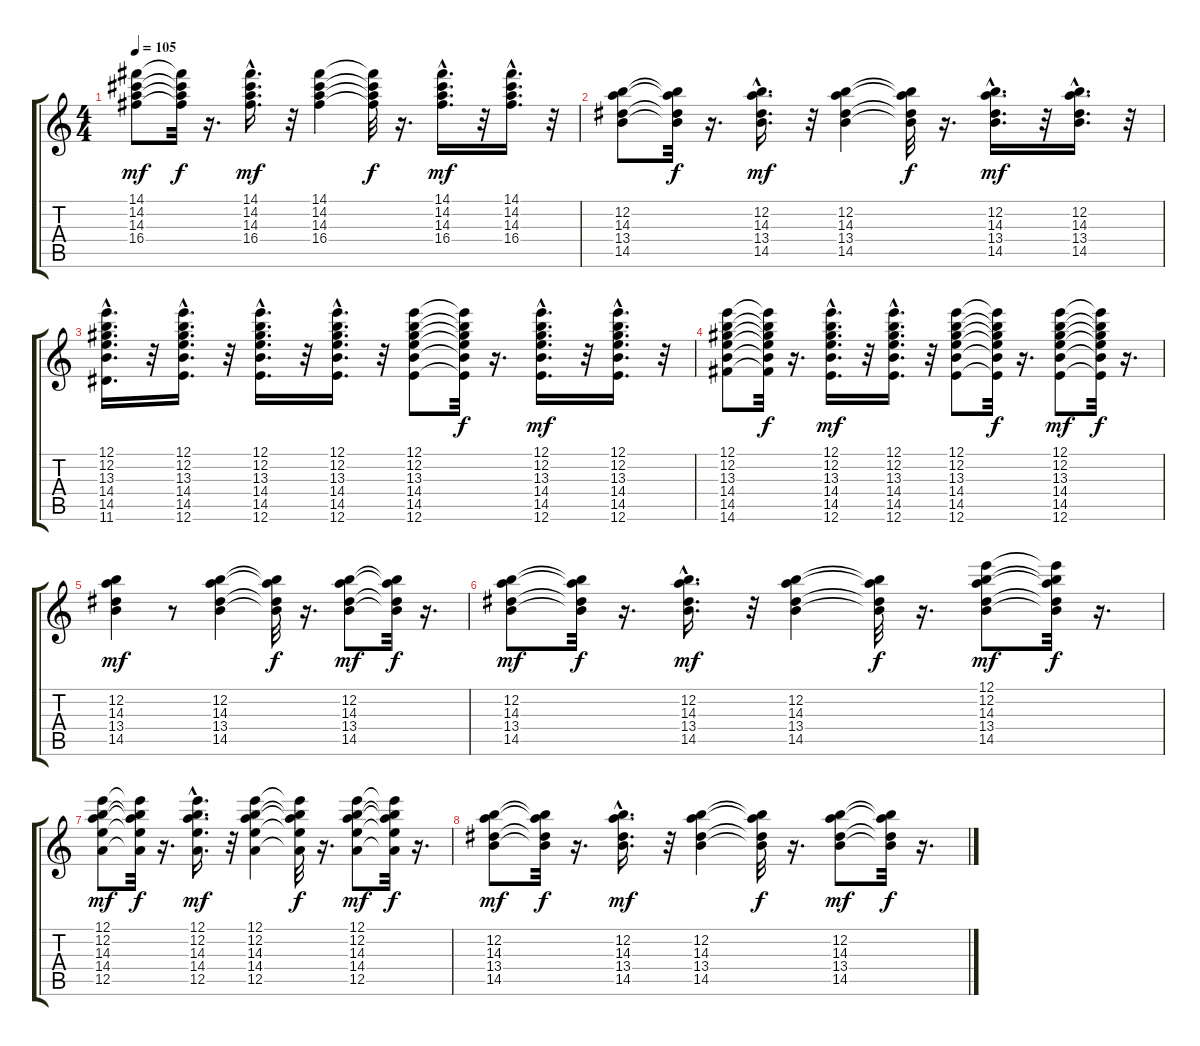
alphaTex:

\track "" {instrument acousticguitarnylon}
\staff {score tabs}
\tuning (E4 B3 G3 D3 A2 E2) {hide}
\ts (4 4)
\tempo 105
\clef g2
\ks c
(14.1 14.2 14.3 16.4).8{dy mf} (14.1{t} 14.2{t} 14.3{t} 16.4{t}).32{dy f} r.16{d} (14.1{hac} 14.2{hac} 14.3{hac} 16.4{hac}).16{d dy mf} r.32 (14.1 14.2 14.3 16.4).4 (14.1{t} 14.2{t} 14.3{t} 16.4{t}).32{dy f} r.16{d} (14.1{hac} 14.2{hac} 14.3{hac} 16.4{hac}).16{d dy mf} r.32 (14.1{hac} 14.2{hac} 14.3{hac} 16.4{hac}).16{d} r.32 |
(12.2 14.3 13.4 14.5).8 (12.2{t} 14.3{t} 13.4{t} 14.5{t}).32{dy f} r.16{d} (12.2{hac} 14.3{hac} 13.4{hac} 14.5{hac}).16{d dy mf} r.32 (12.2 14.3 13.4 14.5).4 (12.2{t} 14.3{t} 13.4{t} 14.5{t}).32{dy f} r.16{d} (12.2{hac} 14.3{hac} 13.4{hac} 14.5{hac}).16{d dy mf} r.32 (12.2{hac} 14.3{hac} 13.4{hac} 14.5{hac}).16{d} r.32 |
(12.1{hac} 12.2{hac} 13.3{hac} 14.4{hac} 14.5{hac} 11.6{hac}).16{d} r.32 (12.1{hac} 12.2{hac} 13.3{hac} 14.4{hac} 14.5{hac} 12.6{hac}).16{d} r.32 (12.1{hac} 12.2{hac} 13.3{hac} 14.4{hac} 14.5{hac} 12.6{hac}).16{d} r.32 (12.1{hac} 12.2{hac} 13.3{hac} 14.4{hac} 14.5{hac} 12.6{hac}).16{d} r.32 (12.1 12.2 13.3 14.4 14.5 12.6).8 (12.1{t} 12.2{t} 13.3{t} 14.4{t} 14.5{t} 12.6{t}).32{dy f} r.16{d} (12.1{hac} 12.2{hac} 13.3{hac} 14.4{hac} 14.5{hac} 12.6{hac}).16{d dy mf} r.32 (12.1{hac} 12.2{hac} 13.3{hac} 14.4{hac} 14.5{hac} 12.6{hac}).16{d} r.32 |
(12.1 12.2 13.3 14.4 14.5 14.6).8 (12.1{t} 12.2{t} 13.3{t} 14.4{t} 14.5{t} 14.6{t}).32{dy f} r.16{d} (12.1{hac} 12.2{hac} 13.3{hac} 14.4{hac} 14.5{hac} 12.6{hac}).16{d dy mf} r.32 (12.1{hac} 12.2{hac} 13.3{hac} 14.4{hac} 14.5{hac} 12.6{hac}).16{d} r.32 (12.1 12.2 13.3 14.4 14.5 12.6).8 (12.1{t} 12.2{t} 13.3{t} 14.4{t} 14.5{t} 12.6{t}).32{dy f} r.16{d} (12.1 12.2 13.3 14.4 14.5 12.6).8{dy mf} (12.1{t} 12.2{t} 13.3{t} 14.4{t} 14.5{t} 12.6{t}).32{dy f} r.16{d} |
(12.2 14.3 13.4 14.5).4{dy mf} r.8 (12.2 14.3 13.4 14.5).4 (12.2{t} 14.3{t} 13.4{t} 14.5{t}).32{dy f} r.16{d} (12.2 14.3 13.4 14.5).8{dy mf} (12.2{t} 14.3{t} 13.4{t} 14.5{t}).32{dy f} r.16{d} |
(12.2 14.3 13.4 14.5).8{dy mf} (12.2{t} 14.3{t} 13.4{t} 14.5{t}).32{dy f} r.16{d} (12.2{hac} 14.3{hac} 13.4{hac} 14.5{hac}).16{d dy mf} r.32 (12.2 14.3 13.4 14.5).4 (12.2{t} 14.3{t} 13.4{t} 14.5{t}).32{dy f} r.16{d} (12.1 12.2 14.3 13.4 14.5).8{dy mf} (12.1{t} 12.2{t} 14.3{t} 13.4{t} 14.5{t}).32{dy f} r.16{d} |
(12.1 12.2 14.3 14.4 12.5).8{dy mf} (12.1{t} 12.2{t} 14.3{t} 14.4{t} 12.5{t}).32{dy f} r.16{d} (12.1{hac} 12.2{hac} 14.3{hac} 14.4{hac} 12.5{hac}).16{d dy mf} r.32 (12.1 12.2 14.3 14.4 12.5).4 (12.1{t} 12.2{t} 14.3{t} 14.4{t} 12.5{t}).32{dy f} r.16{d} (12.1 12.2 14.3 14.4 12.5).8{dy mf} (12.1{t} 12.2{t} 14.3{t} 14.4{t} 12.5{t}).32{dy f} r.16{d} |
(12.2 14.3 13.4 14.5).8{dy mf} (12.2{t} 14.3{t} 13.4{t} 14.5{t}).32{dy f} r.16{d} (12.2{hac} 14.3{hac} 13.4{hac} 14.5{hac}).16{d dy mf} r.32 (12.2 14.3 13.4 14.5).4 (12.2{t} 14.3{t} 13.4{t} 14.5{t}).32{dy f} r.16{d} (12.2 14.3 13.4 14.5).8{dy mf} (12.2{t} 14.3{t} 13.4{t} 14.5{t}).32{dy f} r.16{d}
